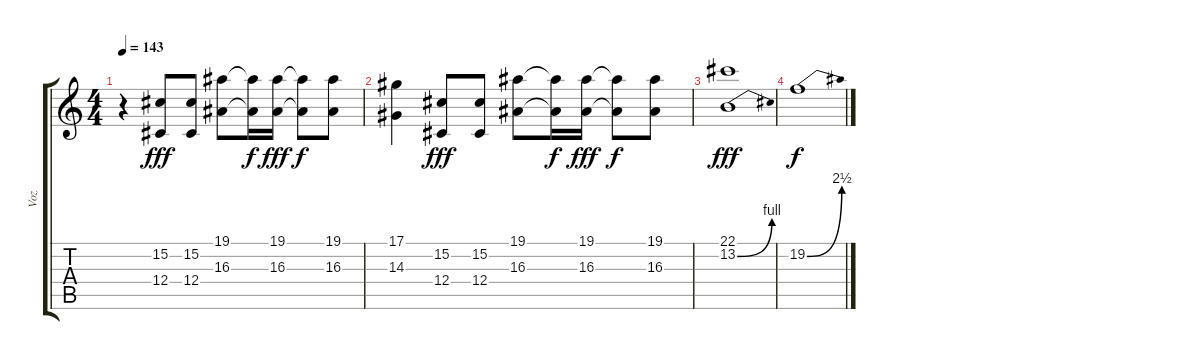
\track ("Voz" "Voz") {instrument baritonesax}
\staff {score tabs}
\tuning (Eb4 Bb3 Gb3 Db3 Ab2 Eb2) {hide}
\ts (4 4)
\tempo 143
\clef g2
\ks c
r.4{dy f instrument altosax} (15.2 12.4).8{dy fff} (15.2 12.4).8 (19.1 16.3).8 (19.1{t} 16.3{t}).16{dy f} (19.1 16.3).16{dy fff} (19.1{t} 16.3{t}).8{dy f} (19.1 16.3).8 |
(17.1 14.3).4 (15.2 12.4).8{dy fff} (15.2 12.4).8 (19.1 16.3).8 (19.1{t} 16.3{t}).16{dy f} (19.1 16.3).16{dy fff} (19.1{t} 16.3{t}).8{dy f} (19.1 16.3).8 |
(22.1 13.2{be (bend 0 0 60 4)}).1{dy fff} |
19.2{be (bend 0 0 60 10)}.1{dy f}
